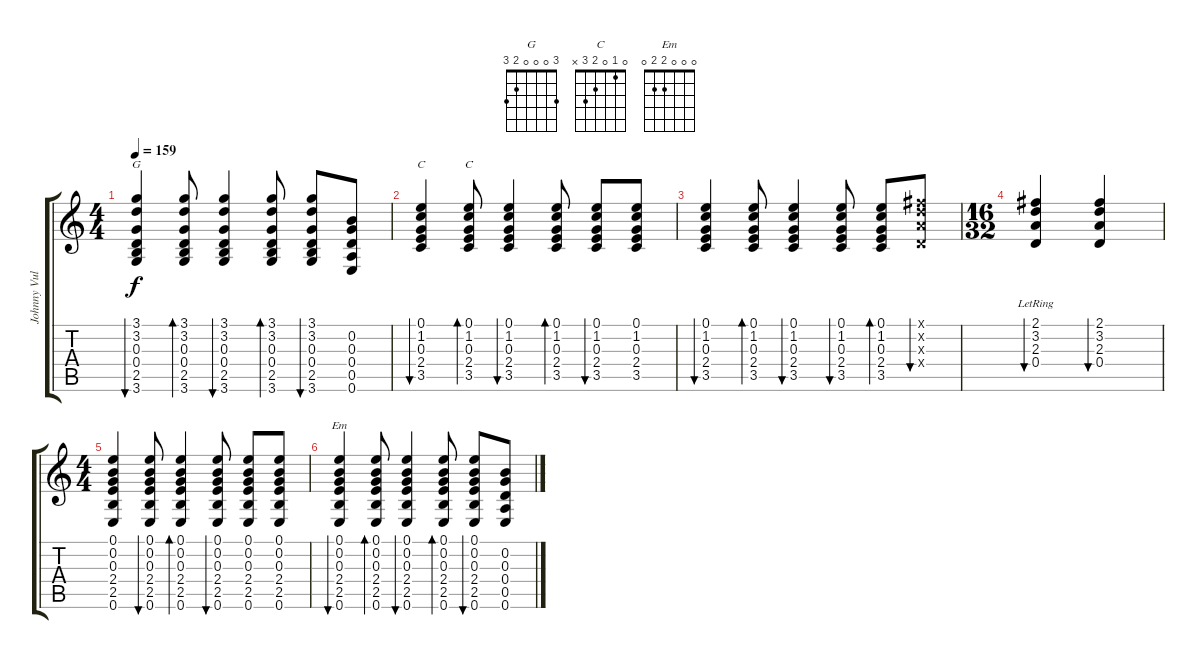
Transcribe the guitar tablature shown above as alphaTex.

\track ("Johnny Vulture (Steel Guitar)" "Johnny Vul") {instrument acousticguitarsteel}
\staff {score tabs}
\tuning (E4 B3 G3 D3 A2 E2) {hide}
\chord ("G" 3 0 0 0 2 3)
\chord ("C" x 1 0 2 3 x)
\chord ("C" 0 1 0 2 3 x)
\chord ("Em" 0 0 0 2 2 0)
\ts (4 4)
\tempo 159
\clef g2
\ks c
(3.1 3.2 0.3 0.4 2.5 3.6).4{bu 60 ch "G" dy f} (3.1 3.2 0.3 0.4 2.5 3.6).8{bd 30} (3.1 3.2 0.3 0.4 2.5 3.6).4{bu 30} (3.1 3.2 0.3 0.4 2.5 3.6).8{bd 30} (3.1 3.2 0.3 0.4 2.5 3.6).8{bu 30} (0.2 0.3 0.4 0.5 0.6).8 |
(0.1 1.2 0.3 2.4 3.5).4{bu 30 ch "C"} (0.1 1.2 0.3 2.4 3.5).8{bd 30 ch "C"} (0.1 1.2 0.3 2.4 3.5).4{bu 30} (0.1 1.2 0.3 2.4 3.5).8{bd 30} (0.1 1.2 0.3 2.4 3.5).8{bu 30} (0.1 1.2 0.3 2.4 3.5).8 |
(0.1 1.2 0.3 2.4 3.5).4{bu 30} (0.1 1.2 0.3 2.4 3.5).8{bd 30} (0.1 1.2 0.3 2.4 3.5).4{bu 30} (0.1 1.2 0.3 2.4 3.5).8{bu 30} (0.1 1.2 0.3 2.4 3.5).8{bd 30} (2.1{x} 3.2{x} 2.3{x} 0.4{x}).8{bu 60} |
\ts (16 32)
(2.1 3.2{lr} 2.3{lr} 0.4{lr}).4{bu 30} (2.1 3.2 2.3 0.4).4{bu 30} |
\ts (4 4)
(0.1 0.2 0.3 2.4 2.5 0.6).4 (0.1 0.2 0.3 2.4 2.5 0.6).8{bu 30} (0.1 0.2 0.3 2.4 2.5 0.6).4{bd 30} (0.1 0.2 0.3 2.4 2.5 0.6).8{bu 30} (0.1 0.2 0.3 2.4 2.5 0.6).8 (0.1 0.2 0.3 2.4 2.5 0.6).8 |
(0.1 0.2 0.3 2.4 2.5 0.6).4{bu 30 ch "Em"} (0.1 0.2 0.3 2.4 2.5 0.6).8{bd 30} (0.1 0.2 0.3 2.4 2.5 0.6).4{bu 30} (0.1 0.2 0.3 2.4 2.5 0.6).8{bd 30} (0.1 0.2 0.3 2.4 2.5 0.6).8{bu 30} (0.2 0.3 0.4 0.5 0.6).8
